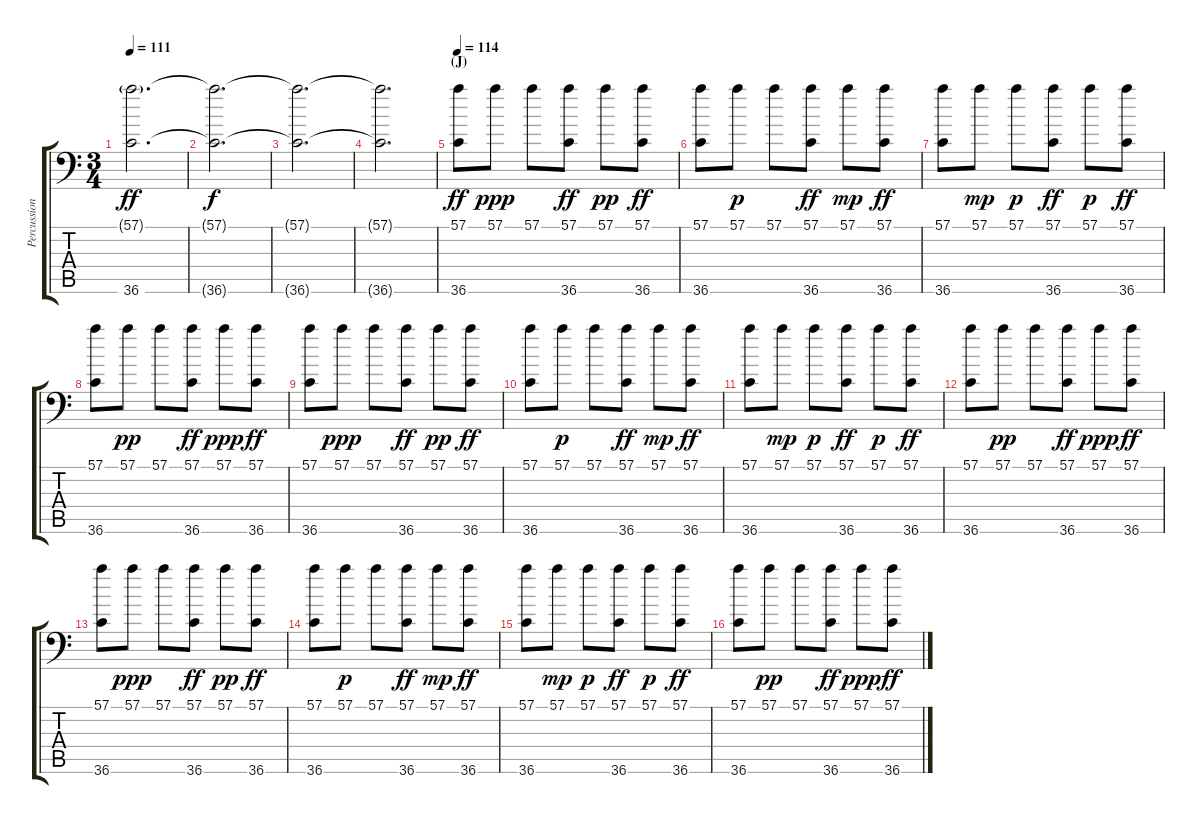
\track ("Percussion" "Percussion") {instrument acousticgrandpiano}
\staff {score tabs}
\tuning (C-1 C-1 C-1 C-1 C-1 C-1) {hide}
\ts (3 4)
\tempo 111
\clef f4
\ks c
(57.1{g} 36.6).2{d dy ff} |
(57.1{t} 36.6{t}).2{d dy f} |
(57.1{t} 36.6{t}).2{d} |
(57.1{t} 36.6{t}).2{d} |
\section ("" "(J)")
\tempo 114
(57.1 36.6).8{dy ff} 57.1.8{dy ppp} 57.1.8 (57.1 36.6).8{dy ff} 57.1.8{dy pp} (57.1 36.6).8{dy ff} |
(57.1 36.6).8 57.1.8{dy p} 57.1.8 (57.1 36.6).8{dy ff} 57.1.8{dy mp} (57.1 36.6).8{dy ff} |
(57.1 36.6).8 57.1.8{dy mp} 57.1.8{dy p} (57.1 36.6).8{dy ff} 57.1.8{dy p} (57.1 36.6).8{dy ff} |
(57.1 36.6).8 57.1.8{dy pp} 57.1.8 (57.1 36.6).8{dy ff} 57.1.8{dy ppp} (57.1 36.6).8{dy ff} |
(57.1 36.6).8 57.1.8{dy ppp} 57.1.8 (57.1 36.6).8{dy ff} 57.1.8{dy pp} (57.1 36.6).8{dy ff} |
(57.1 36.6).8 57.1.8{dy p} 57.1.8 (57.1 36.6).8{dy ff} 57.1.8{dy mp} (57.1 36.6).8{dy ff} |
(57.1 36.6).8 57.1.8{dy mp} 57.1.8{dy p} (57.1 36.6).8{dy ff} 57.1.8{dy p} (57.1 36.6).8{dy ff} |
(57.1 36.6).8 57.1.8{dy pp} 57.1.8 (57.1 36.6).8{dy ff} 57.1.8{dy ppp} (57.1 36.6).8{dy ff} |
(57.1 36.6).8 57.1.8{dy ppp} 57.1.8 (57.1 36.6).8{dy ff} 57.1.8{dy pp} (57.1 36.6).8{dy ff} |
(57.1 36.6).8 57.1.8{dy p} 57.1.8 (57.1 36.6).8{dy ff} 57.1.8{dy mp} (57.1 36.6).8{dy ff} |
(57.1 36.6).8 57.1.8{dy mp} 57.1.8{dy p} (57.1 36.6).8{dy ff} 57.1.8{dy p} (57.1 36.6).8{dy ff} |
(57.1 36.6).8 57.1.8{dy pp} 57.1.8 (57.1 36.6).8{dy ff} 57.1.8{dy ppp} (57.1 36.6).8{dy ff}
